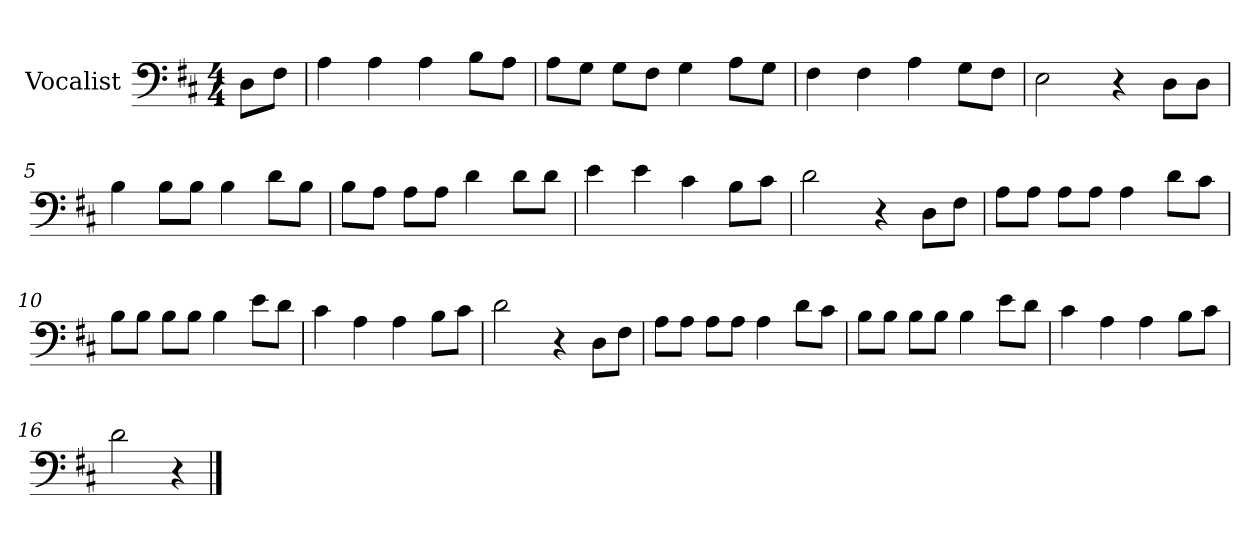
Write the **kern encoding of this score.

**kern
*part1
*staff1
*I"Vocalist
*k[f#c#]
*D:
*M4/4
=
8DL
8F#J
=1
4A
4A
4A
8BL
8AJ
=2
8AL
8GJ
8GL
8F#J
4G
8AL
8GJ
=3
4F#
4F#
4A
8GL
8F#J
=4
2E
4r
8DL
8DJ
=5
4B
8BL
8BJ
4B
8dL
8BJ
=6
8BL
8AJ
8AL
8AJ
4d
8dL
8dJ
=7
4e
4e
4c#
8BL
8c#J
=8
2d
4r
8DL
8F#J
=9
8AL
8AJ
8AL
8AJ
4A
8dL
8c#J
=10
8BL
8BJ
8BL
8BJ
4B
8eL
8dJ
=11
4c#
4A
4A
8BL
8c#J
=12
2d
4r
8DL
8F#J
=13
8AL
8AJ
8AL
8AJ
4A
8dL
8c#J
=14
8BL
8BJ
8BL
8BJ
4B
8eL
8dJ
=15
4c#
4A
4A
8BL
8c#J
=16
2d
4r
==
*-
